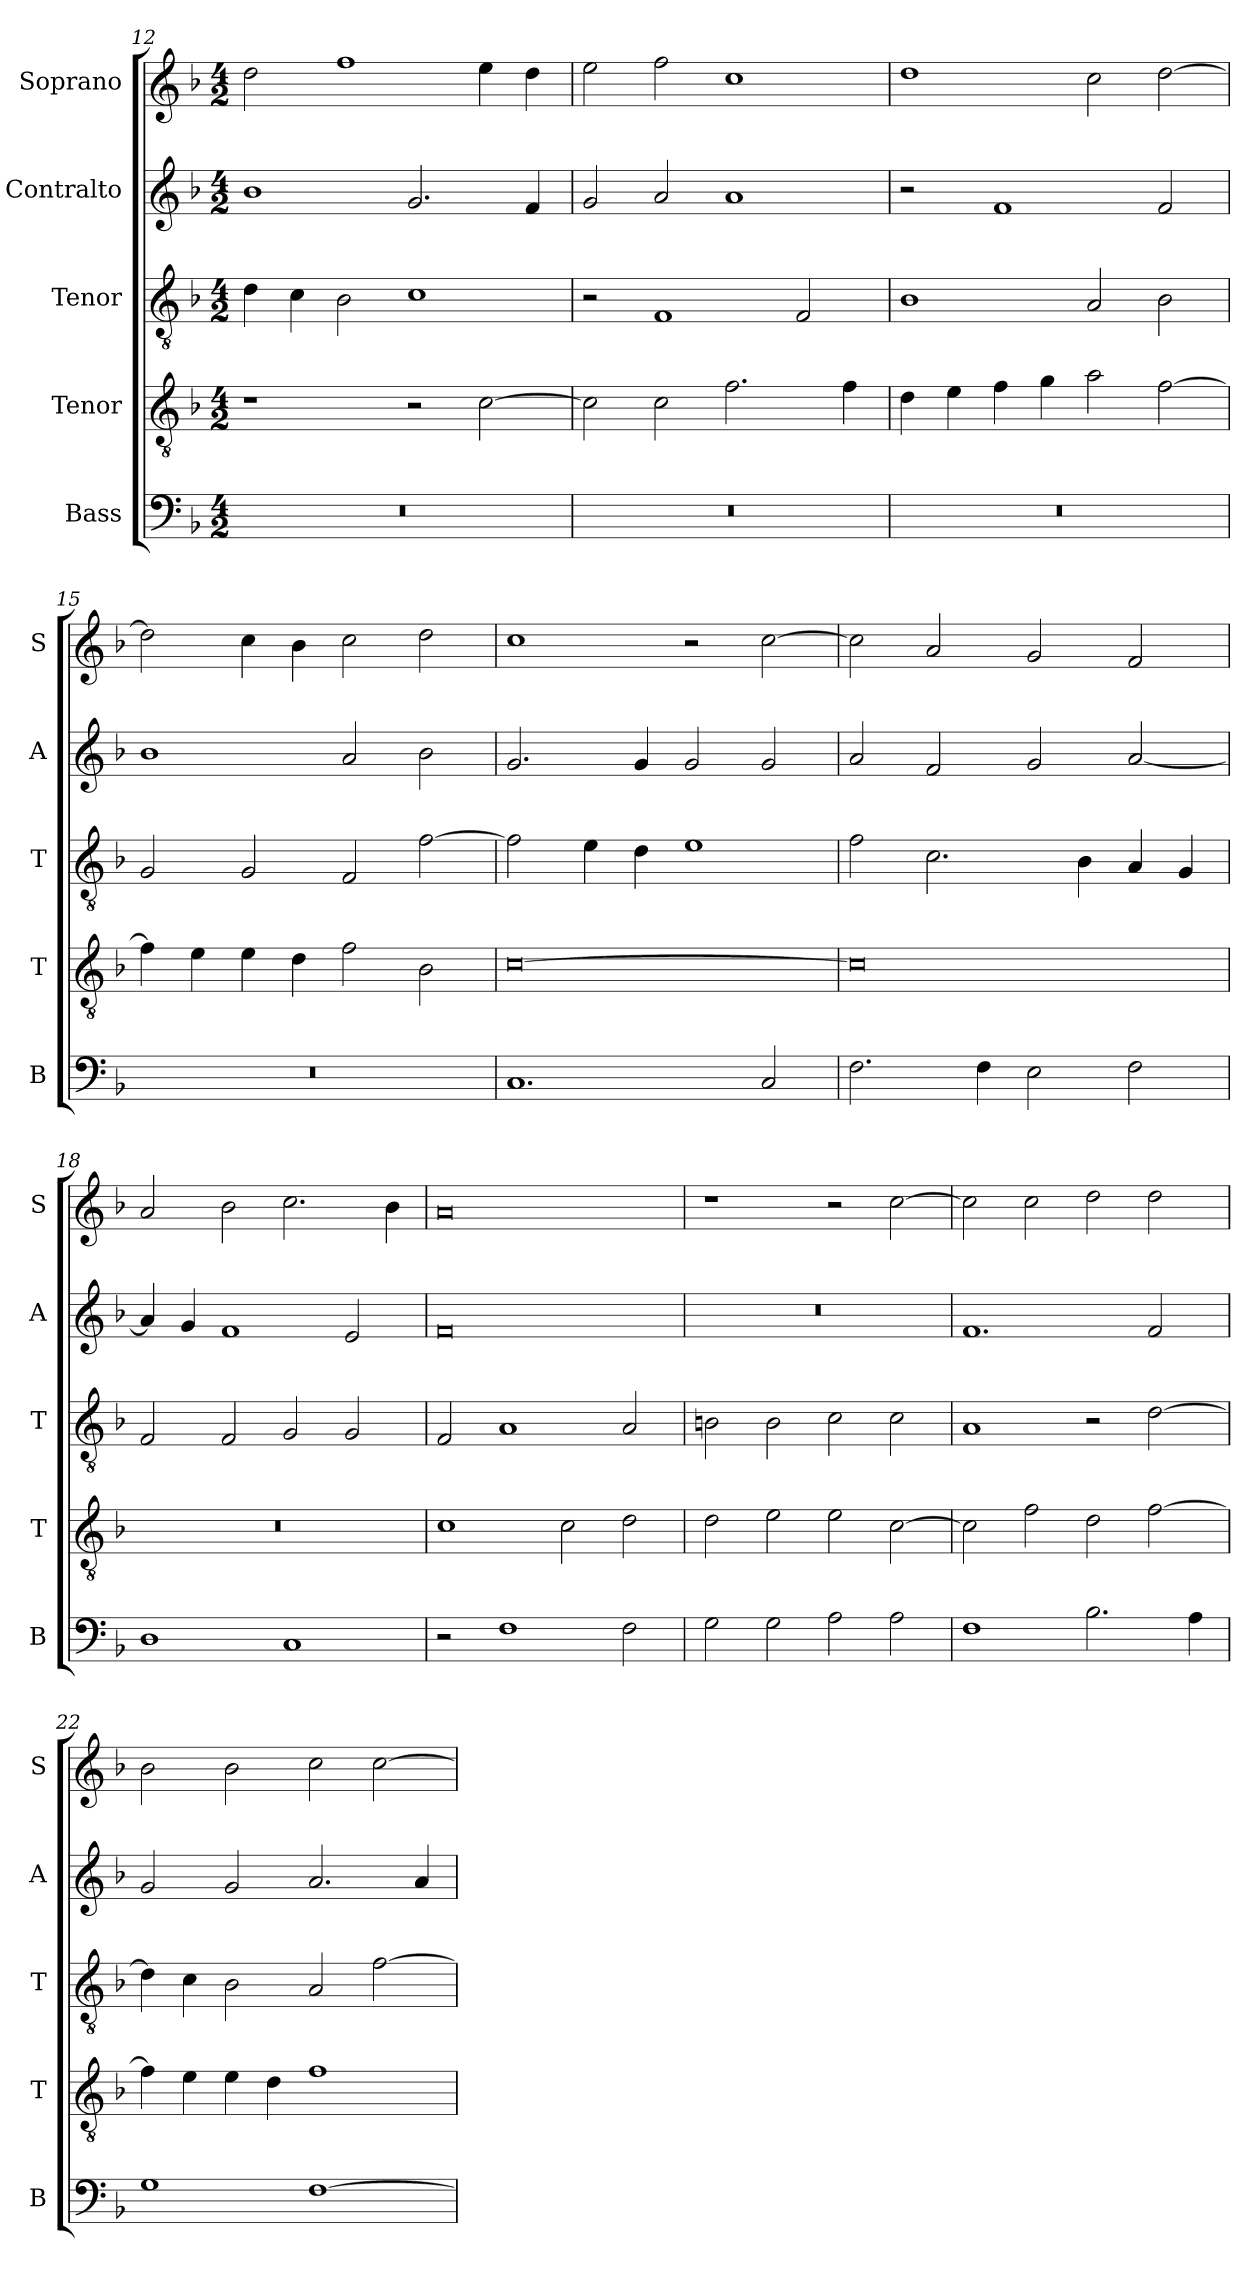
**kern	**kern	**kern	**kern	**kern
*part5	*part4	*part3	*part2	*part1
*staff5	*staff4	*staff3	*staff2	*staff1
*I"Bass	*I"Tenor	*I"Tenor	*I"Contralto	*I"Soprano
*I'B	*I'T	*I'T	*I'A	*I'S
*clefF4	*clefGv2	*clefGv2	*clefG2	*clefG2
*k[b-]	*k[b-]	*k[b-]	*k[b-]	*k[b-]
*F:ion	*F:ion	*F:ion	*F:ion	*F:ion
*M4/2	*M4/2	*M4/2	*M4/2	*M4/2
=12	=12	=12	=12	=12
0r	1r	4d	1b-	2dd
.	.	4c	.	.
.	.	2B-	.	1ff
.	2r	1c	2.g	.
.	[2c	.	.	4ee
.	.	.	4f	4dd
=13	=13	=13	=13	=13
0r	2c]	2r	2g	2ee
.	2c	1F	2a	2ff
.	2.f	.	1a	1cc
.	.	2F	.	.
.	4f	.	.	.
=14	=14	=14	=14	=14
0r	4d	1B-	2r	1dd
.	4e	.	.	.
.	4f	.	1f	.
.	4g	.	.	.
.	2a	2A	.	2cc
.	[2f	2B-	2f	[2dd
=15	=15	=15	=15	=15
0r	4f]	2G	1b-	2dd]
.	4e	.	.	.
.	4e	2G	.	4cc
.	4d	.	.	4b-
.	2f	2F	2a	2cc
.	2B-	[2f	2b-	2dd
=16	=16	=16	=16	=16
1.C	[0c	2f]	2.g	1cc
.	.	4e	.	.
.	.	4d	4g	.
.	.	1e	2g	2r
2C	.	.	2g	[2cc
=17	=17	=17	=17	=17
2.F	0c]	2f	2a	2cc]
.	.	2.c	2f	2a
4F	.	.	.	.
2E	.	.	2g	2g
.	.	4B-	.	.
2F	.	4A	[2a	2f
.	.	4G	.	.
=18	=18	=18	=18	=18
1D	0r	2F	4a]	2a
.	.	.	4g	.
.	.	2F	1f	2b-
1C	.	2G	.	2.cc
.	.	2G	2e	.
.	.	.	.	4b-
=19	=19	=19	=19	=19
2r	1c	2F	0f	0a
1F	.	1A	.	.
.	2c	.	.	.
2F	2d	2A	.	.
=20	=20	=20	=20	=20
2G	2d	2Bn	0r	1r
2G	2e	2B	.	.
2A	2e	2c	.	2r
2A	[2c	2c	.	[2cc
=21	=21	=21	=21	=21
1F	2c]	1A	1.f	2cc]
.	2f	.	.	2cc
2.B-	2d	2r	.	2dd
.	[2f	[2d	2f	2dd
4A	.	.	.	.
=22	=22	=22	=22	=22
1G	4f]	4d]	2g	2b-
.	4e	4c	.	.
.	4e	2B-	2g	2b-
.	4d	.	.	.
[1F	1f	2A	2.a	2cc
.	.	[2f	.	[2cc
.	.	.	4a	.
=	=	=	=	=
*-	*-	*-	*-	*-
